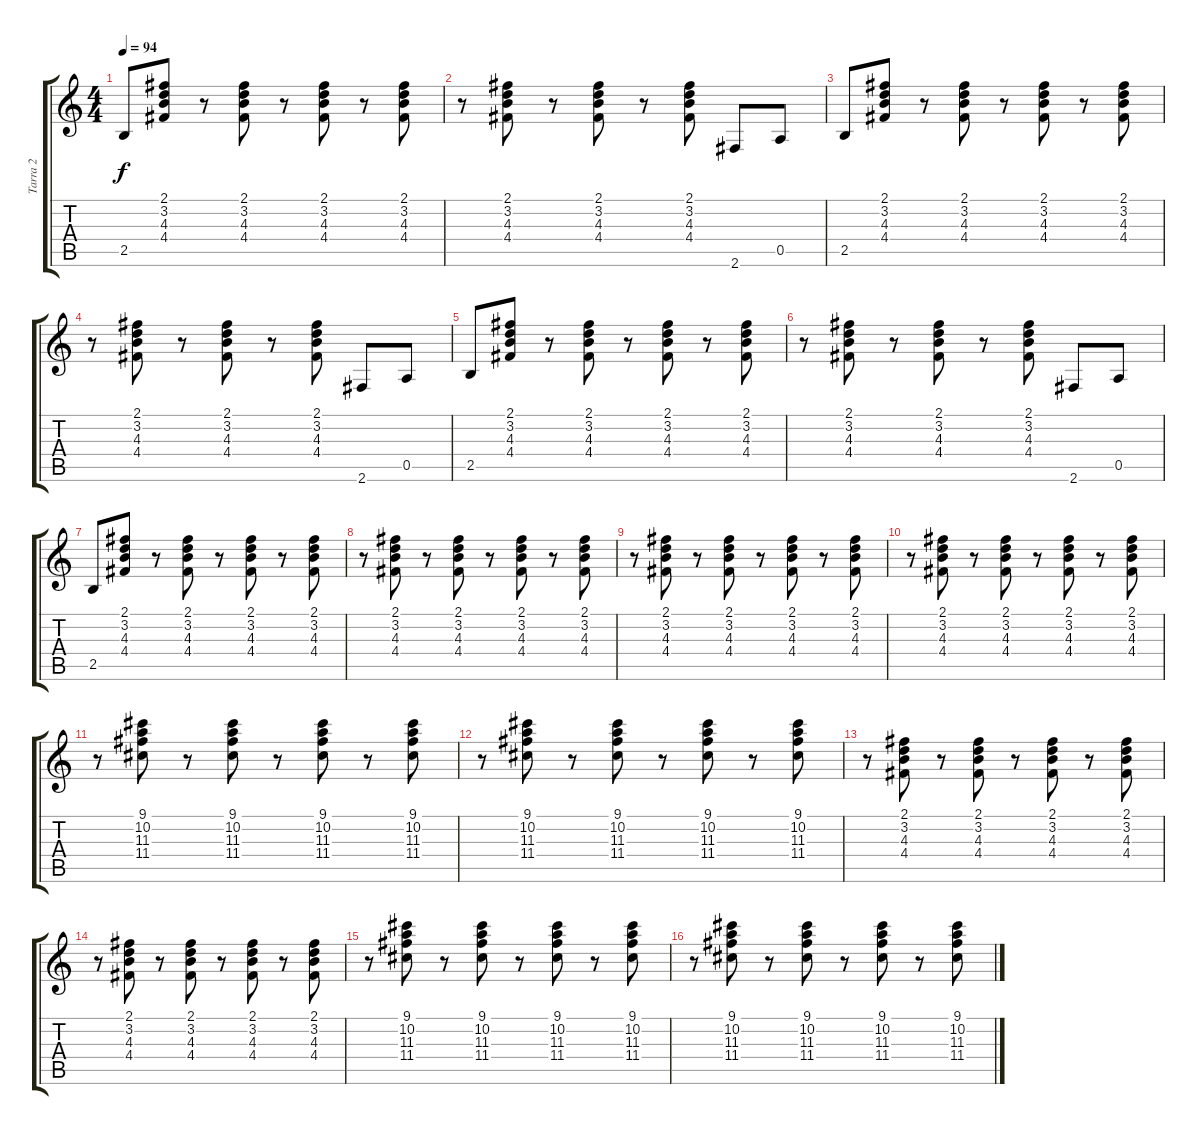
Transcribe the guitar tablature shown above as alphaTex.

\track ("Tarra 2" "Tarra 2") {instrument electricguitarclean}
\staff {score tabs}
\tuning (E4 B3 G3 D3 A2 E2) {hide}
\ts (4 4)
\tempo 94
\clef g2
\ks c
2.5.8{dy f instrument electricguitarclean} (2.1 3.2 4.3 4.4).8 r.8 (2.1 3.2 4.3 4.4).8 r.8 (2.1 3.2 4.3 4.4).8 r.8 (2.1 3.2 4.3 4.4).8 |
r.8 (2.1 3.2 4.3 4.4).8 r.8 (2.1 3.2 4.3 4.4).8 r.8 (2.1 3.2 4.3 4.4).8 2.6.8 0.5.8 |
2.5.8 (2.1 3.2 4.3 4.4).8 r.8 (2.1 3.2 4.3 4.4).8 r.8 (2.1 3.2 4.3 4.4).8 r.8 (2.1 3.2 4.3 4.4).8 |
r.8 (2.1 3.2 4.3 4.4).8 r.8 (2.1 3.2 4.3 4.4).8 r.8 (2.1 3.2 4.3 4.4).8 2.6.8 0.5.8 |
2.5.8 (2.1 3.2 4.3 4.4).8 r.8 (2.1 3.2 4.3 4.4).8 r.8 (2.1 3.2 4.3 4.4).8 r.8 (2.1 3.2 4.3 4.4).8 |
r.8 (2.1 3.2 4.3 4.4).8 r.8 (2.1 3.2 4.3 4.4).8 r.8 (2.1 3.2 4.3 4.4).8 2.6.8 0.5.8 |
2.5.8 (2.1 3.2 4.3 4.4).8 r.8 (2.1 3.2 4.3 4.4).8 r.8 (2.1 3.2 4.3 4.4).8 r.8 (2.1 3.2 4.3 4.4).8 |
r.8 (2.1 3.2 4.3 4.4).8 r.8 (2.1 3.2 4.3 4.4).8 r.8 (2.1 3.2 4.3 4.4).8 r.8 (2.1 3.2 4.3 4.4).8 |
r.8 (2.1 3.2 4.3 4.4).8 r.8 (2.1 3.2 4.3 4.4).8 r.8 (2.1 3.2 4.3 4.4).8 r.8 (2.1 3.2 4.3 4.4).8 |
r.8 (2.1 3.2 4.3 4.4).8 r.8 (2.1 3.2 4.3 4.4).8 r.8 (2.1 3.2 4.3 4.4).8 r.8 (2.1 3.2 4.3 4.4).8 |
r.8 (9.1 10.2 11.3 11.4).8 r.8 (9.1 10.2 11.3 11.4).8 r.8 (9.1 10.2 11.3 11.4).8 r.8 (9.1 10.2 11.3 11.4).8 |
r.8 (9.1 10.2 11.3 11.4).8 r.8 (9.1 10.2 11.3 11.4).8 r.8 (9.1 10.2 11.3 11.4).8 r.8 (9.1 10.2 11.3 11.4).8 |
r.8 (2.1 3.2 4.3 4.4).8 r.8 (2.1 3.2 4.3 4.4).8 r.8 (2.1 3.2 4.3 4.4).8 r.8 (2.1 3.2 4.3 4.4).8 |
r.8 (2.1 3.2 4.3 4.4).8 r.8 (2.1 3.2 4.3 4.4).8 r.8 (2.1 3.2 4.3 4.4).8 r.8 (2.1 3.2 4.3 4.4).8 |
r.8 (9.1 10.2 11.3 11.4).8 r.8 (9.1 10.2 11.3 11.4).8 r.8 (9.1 10.2 11.3 11.4).8 r.8 (9.1 10.2 11.3 11.4).8 |
r.8 (9.1 10.2 11.3 11.4).8 r.8 (9.1 10.2 11.3 11.4).8 r.8 (9.1 10.2 11.3 11.4).8 r.8 (9.1 10.2 11.3 11.4).8
